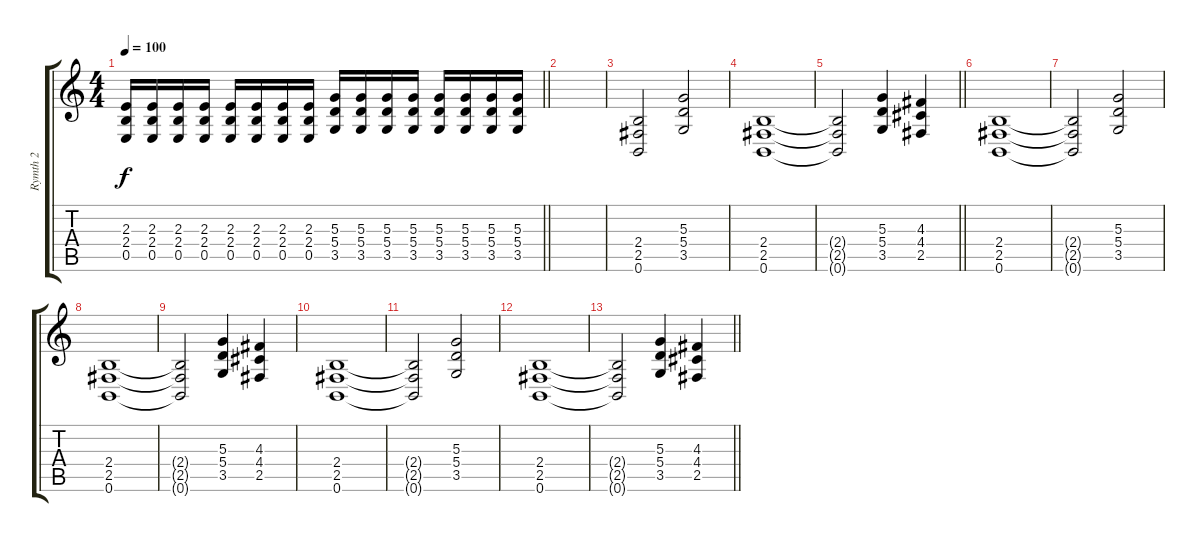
\track ("Rymth 2" "Rymth 2") {instrument overdrivenguitar}
\staff {score tabs}
\tuning (B3 Gb3 D3 A2 E2 B1) {hide}
\ts (4 4)
\tempo 100
\clef g2
\barLineRight lightlight
\ks c
(2.3 2.4 0.5).16{dy f} (2.3 2.4 0.5).16 (2.3 2.4 0.5).16 (2.3 2.4 0.5).16 (2.3 2.4 0.5).16 (2.3 2.4 0.5).16 (2.3 2.4 0.5).16 (2.3 2.4 0.5).16 (5.3 5.4 3.5).16 (5.3 5.4 3.5).16 (5.3 5.4 3.5).16 (5.3 5.4 3.5).16 (5.3 5.4 3.5).16 (5.3 5.4 3.5).16 (5.3 5.4 3.5).16 (5.3 5.4 3.5).16 |
|
(2.4 2.5 0.6).2 (5.3 5.4 3.5).2 |
(2.4 2.5 0.6).1 |
\barLineRight lightlight
(2.4{t} 2.5{t} 0.6{t}).2 (5.3 5.4 3.5).4 (4.3 4.4 2.5).4 |
(2.4 2.5 0.6).1 |
(2.4{t} 2.5{t} 0.6{t}).2 (5.3 5.4 3.5).2 |
(2.4 2.5 0.6).1 |
(2.4{t} 2.5{t} 0.6{t}).2 (5.3 5.4 3.5).4 (4.3 4.4 2.5).4 |
(2.4 2.5 0.6).1 |
(2.4{t} 2.5{t} 0.6{t}).2 (5.3 5.4 3.5).2 |
(2.4 2.5 0.6).1 |
\barLineRight lightlight
(2.4{t} 2.5{t} 0.6{t}).2 (5.3 5.4 3.5).4 (4.3 4.4 2.5).4
